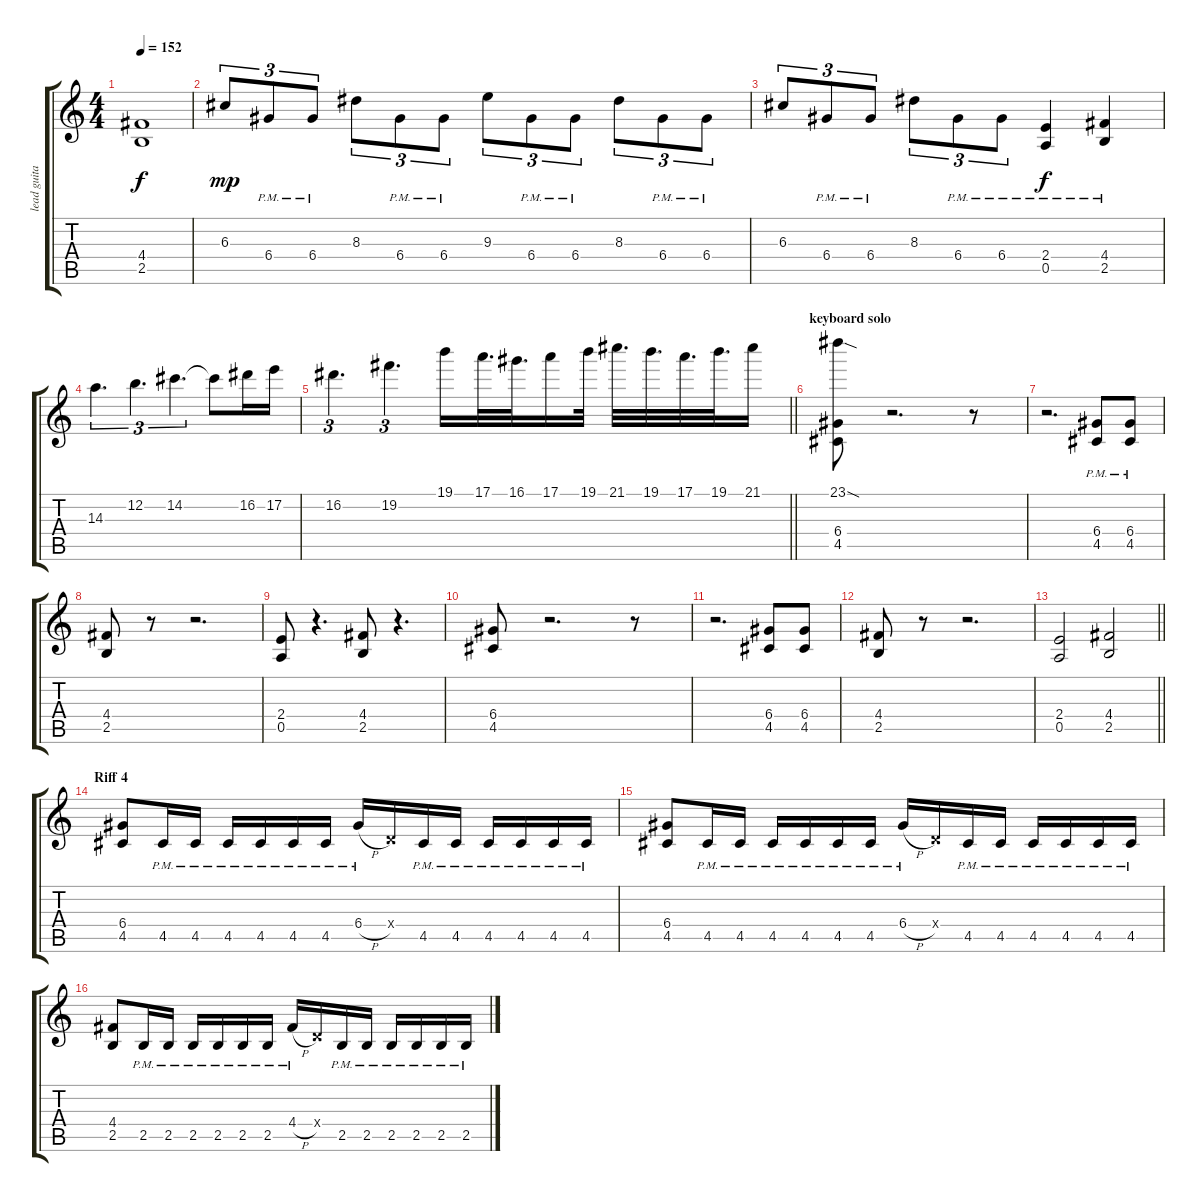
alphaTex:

\track ("lead guitar" "lead guita") {instrument distortionguitar}
\staff {score tabs}
\tuning (E4 B3 G3 D3 A2 E2) {hide}
\ts (4 4)
\tempo 152
\clef g2
\ks c
(4.4 2.5).1{dy f} |
6.3.8{tu (3 2) dy mp} 6.4{pm}.8{tu (3 2)} 6.4{pm}.8{tu (3 2)} 8.3.8{tu (3 2)} 6.4{pm}.8{tu (3 2)} 6.4{pm}.8{tu (3 2)} 9.3.8{tu (3 2)} 6.4{pm}.8{tu (3 2)} 6.4{pm}.8{tu (3 2)} 8.3.8{tu (3 2)} 6.4{pm}.8{tu (3 2)} 6.4{pm}.8{tu (3 2)} |
6.3.8{tu (3 2)} 6.4{pm}.8{tu (3 2)} 6.4{pm}.8{tu (3 2)} 8.3.8{tu (3 2)} 6.4{pm}.8{tu (3 2)} 6.4{pm}.8{tu (3 2)} (2.4 0.5{pm}).4{dy f} (4.4 2.5{pm}).4 |
14.3.4{d tu (3 2)} 12.2.4{d tu (3 2)} 14.2.4{d tu (3 2)} 14.2{t}.8 16.2.16 17.2.16 |
\barLineRight lightlight
16.2.4{d tu (3 2)} 19.2.4{d tu (3 2)} 19.1.16 17.1.32{d} 16.1.32{d} 17.1.16 19.1.32 21.1.32{d} 19.1.32{d} 17.1.32{d} 19.1.32{d} 21.1.16 |
\section ("" "keyboard solo")
(23.1{sod} 6.4 4.5).8 r.2{d} r.8 |
r.2{d} (6.4{pm} 4.5{pm}).8 (6.4{pm} 4.5{pm}).8 |
(4.4 2.5).8 r.8 r.2{d} |
(2.4 0.5).8 r.4{d} (4.4 2.5).8 r.4{d} |
(6.4 4.5).8 r.2{d} r.8 |
r.2{d} (6.4 4.5).8 (6.4 4.5).8 |
(4.4 2.5).8 r.8 r.2{d} |
\barLineRight lightlight
(2.4 0.5).2 (4.4 2.5).2 |
\section ("" "Riff 4")
(6.4 4.5).8 4.5{pm}.16 4.5{pm}.16 4.5{pm}.16 4.5{pm}.16 4.5{pm}.16 4.5{pm}.16 6.4{h pm}.16 0.4{x}.16 4.5{pm}.16 4.5{pm}.16 4.5{pm}.16 4.5{pm}.16 4.5{pm}.16 4.5{pm}.16 |
(6.4 4.5).8 4.5{pm}.16 4.5{pm}.16 4.5{pm}.16 4.5{pm}.16 4.5{pm}.16 4.5{pm}.16 6.4{h pm}.16 0.4{x}.16 4.5{pm}.16 4.5{pm}.16 4.5{pm}.16 4.5{pm}.16 4.5{pm}.16 4.5{pm}.16 |
(4.4 2.5).8 2.5{pm}.16 2.5{pm}.16 2.5{pm}.16 2.5{pm}.16 2.5{pm}.16 2.5{pm}.16 4.4{h pm}.16 0.4{x}.16 2.5{pm}.16 2.5{pm}.16 2.5{pm}.16 2.5{pm}.16 2.5{pm}.16 2.5{pm}.16
